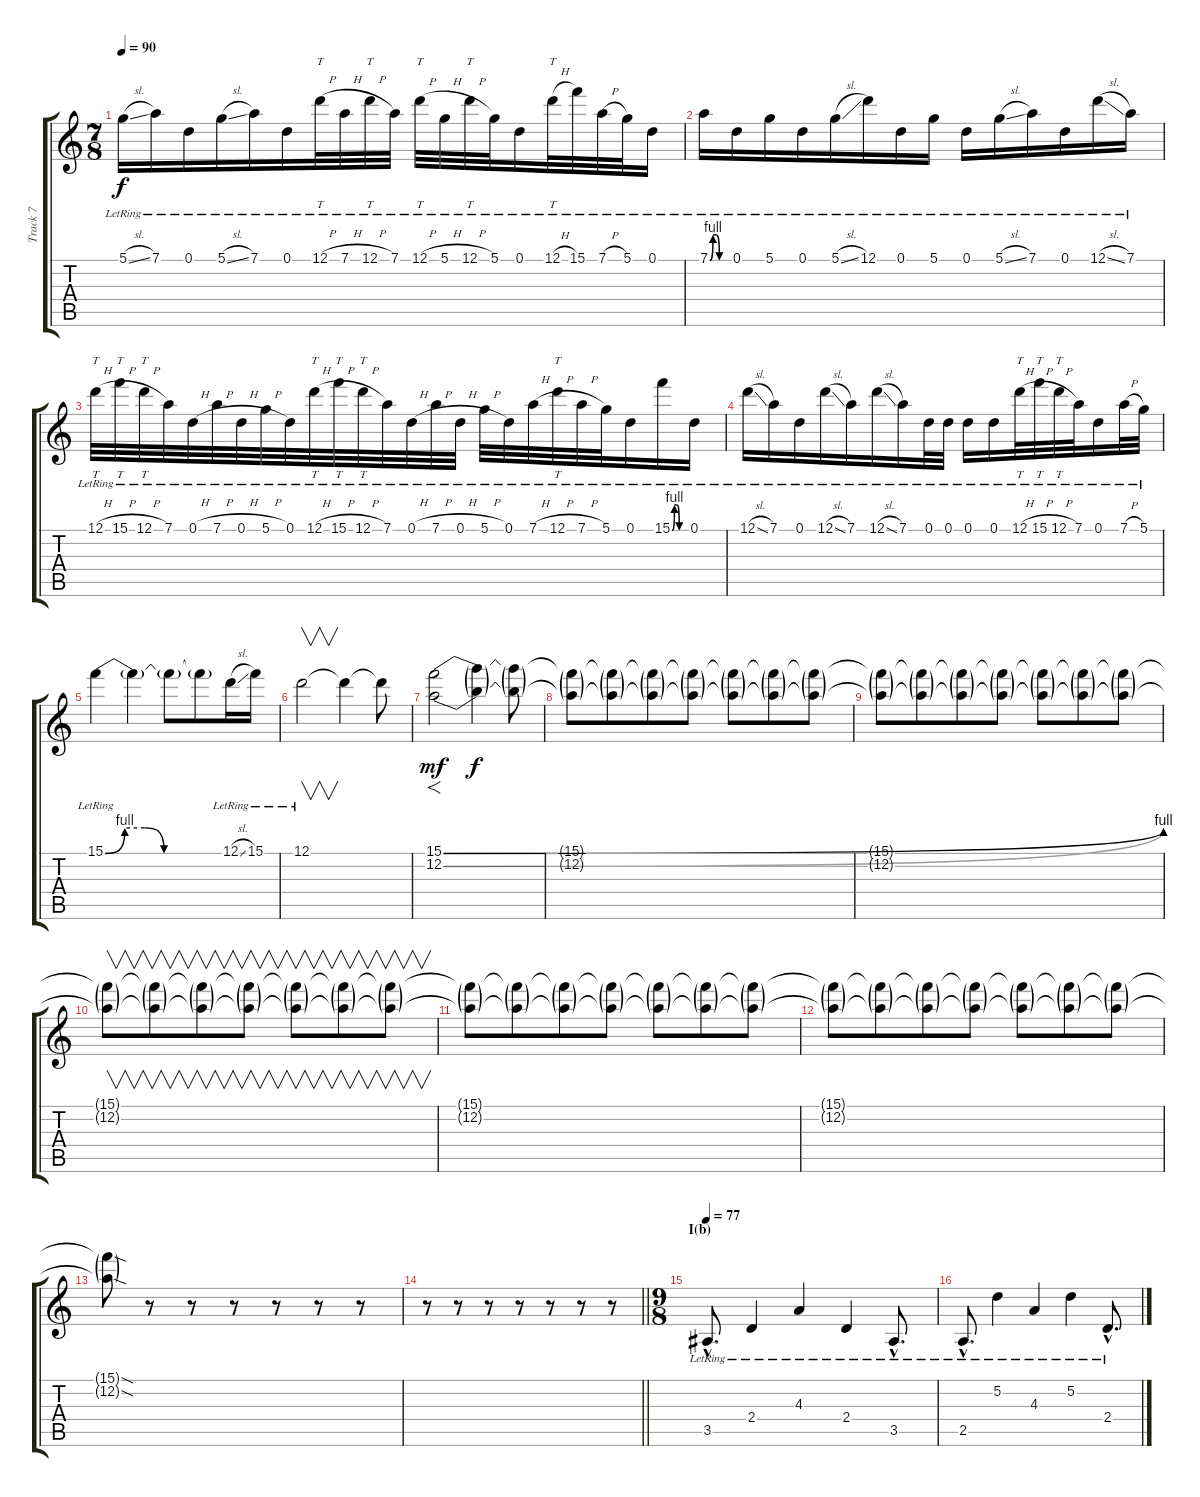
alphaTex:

\track ("Track 7" "Track 7") {instrument electricguitarjazz}
\staff {score tabs}
\tuning (D4 A3 F3 C3 G2 D2) {hide}
\ts (7 8)
\tempo 90
\clef g2
\ks c
5.1{sl lr}.16{dy f} 7.1{lr}.16 0.1{lr}.16 5.1{sl lr}.16 7.1{lr}.16 0.1{lr}.16 12.1{h lr}.32{tt} 7.1{h lr}.32 12.1{h lr}.32{tt} 7.1{lr}.32 12.1{h lr}.32{tt} 5.1{h lr}.32 12.1{h lr}.32{tt} 5.1{lr}.32 0.1{lr}.16 12.1{h lr}.32{tt} 15.1{lr}.32 7.1{h lr}.32 5.1{lr}.32 0.1{lr}.16 |
7.1{be (custom 0 0 10 4 20 4 30 0 60 0) lr}.16 0.1{lr}.16 5.1{lr}.16 0.1{lr}.16 5.1{sl lr}.16 12.1{lr}.16 0.1{lr}.16 5.1{lr}.16 0.1{lr}.16 5.1{sl lr}.16 7.1{lr}.16 0.1{lr}.16 12.1{sl lr}.16 7.1{lr}.16 |
12.1{h lr}.32{tt} 15.1{h lr}.32{tt} 12.1{h lr}.32{tt} 7.1{lr}.32 0.1{h lr}.32 7.1{h lr}.32 0.1{h lr}.32 5.1{h lr}.32 0.1{lr}.32 12.1{h lr}.32{tt} 15.1{h lr}.32{tt} 12.1{h lr}.32{tt} 7.1{lr}.32 0.1{h lr}.32 7.1{h lr}.32 0.1{h lr}.32 5.1{h lr}.32 0.1{lr}.32 7.1{h lr}.32 12.1{h lr}.32{tt} 7.1{h lr}.32 5.1{lr}.32 0.1{lr}.16 15.1{be (custom 0 0 10 4 20 4 30 0 60 0) lr}.16 0.1{lr}.16 |
12.1{sl lr}.16 7.1{lr}.16 0.1{lr}.16 12.1{sl lr}.16 7.1{lr}.16 12.1{sl lr}.16 7.1{lr}.16 0.1{lr}.32 0.1{lr}.32 0.1{lr}.16 0.1{lr}.16 12.1{h lr}.32{tt} 15.1{h lr}.32{tt} 12.1{h lr}.32{tt} 7.1{lr}.32 0.1{lr}.16 7.1{h lr}.32 5.1{lr}.32 |
15.1{be (custom 0 0 10 4 20 4 30 0 60 0) lr}.4 15.1{t}.4 15.1{t}.8 15.1{t}.8 12.1{sl lr}.16 15.1{lr}.16 |
12.1{lr}.2{v} 12.1{t}.4 12.1{t}.8 |
(15.1{be (bend 0 0 60 4)} 12.2{be (bend 0 0 60 4)}).2{f dy mf instrument overdrivenguitar} (15.1{t} 12.2{t}).4{dy f} (15.1{t} 12.2{t}).8 |
(15.1{t} 12.2{t}).8 (15.1{t} 12.2{t}).8 (15.1{t} 12.2{t}).8 (15.1{t} 12.2{t}).8 (15.1{t} 12.2{t}).8 (15.1{t} 12.2{t}).8 (15.1{t} 12.2{t}).8 |
(15.1{t} 12.2{t}).8 (15.1{t} 12.2{t}).8 (15.1{t} 12.2{t}).8 (15.1{t} 12.2{t}).8 (15.1{t} 12.2{t}).8 (15.1{t} 12.2{t}).8 (15.1{t} 12.2{t}).8 |
(15.1{t} 12.2{t}).8{v} (15.1{t} 12.2{t}).8{v} (15.1{t} 12.2{t}).8{v} (15.1{t} 12.2{t}).8{v} (15.1{t} 12.2{t}).8{v} (15.1{t} 12.2{t}).8{v} (15.1{t} 12.2{t}).8{v} |
(15.1{t} 12.2{t}).8 (15.1{t} 12.2{t}).8 (15.1{t} 12.2{t}).8 (15.1{t} 12.2{t}).8 (15.1{t} 12.2{t}).8 (15.1{t} 12.2{t}).8 (15.1{t} 12.2{t}).8 |
(15.1{t} 12.2{t}).8 (15.1{t} 12.2{t}).8 (15.1{t} 12.2{t}).8 (15.1{t} 12.2{t}).8 (15.1{t} 12.2{t}).8 (15.1{t} 12.2{t}).8 (15.1{t} 12.2{t}).8 |
(15.1{sod t} 12.2{sod t}).8 r.8 r.8 r.8 r.8 r.8 r.8 |
\barLineRight lightlight
r.8 r.8 r.8 r.8 r.8 r.8 r.8 |
\ts (9 8)
\section ("" "I(b)")
\tempo 77
3.5{hac lr}.8{d volume 13} 2.4{lr}.4 4.3{lr}.4 2.4{lr}.4 3.5{hac lr}.8{d} |
2.5{hac lr}.8{d} 5.2{lr}.4 4.3{lr}.4 5.2{lr}.4 2.4{hac lr}.8{d}
